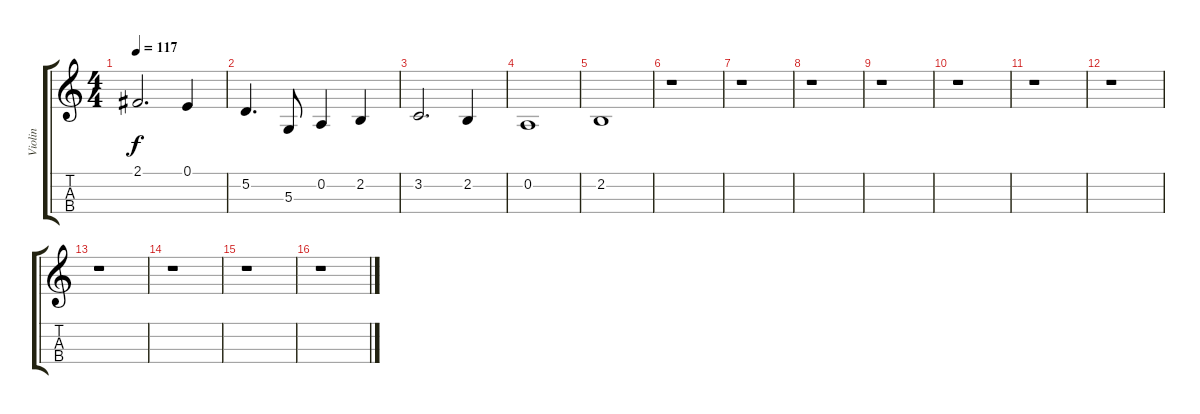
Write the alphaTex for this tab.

\track ("Violin" "Violin") {instrument stringensemble1}
\staff {score tabs}
\tuning (E4 A3 D3 G2) {hide}
\ts (4 4)
\tempo 117
\clef g2
\ks c
2.1.2{d dy f} 0.1.4 |
5.2.4{d} 5.3.8 0.2.4 2.2.4 |
3.2.2{d} 2.2.4 |
0.2.1 |
2.2.1 |
r.1 |
r.1 |
r.1 |
r.1 |
r.1 |
r.1 |
r.1 |
r.1 |
r.1 |
r.1 |
r.1
